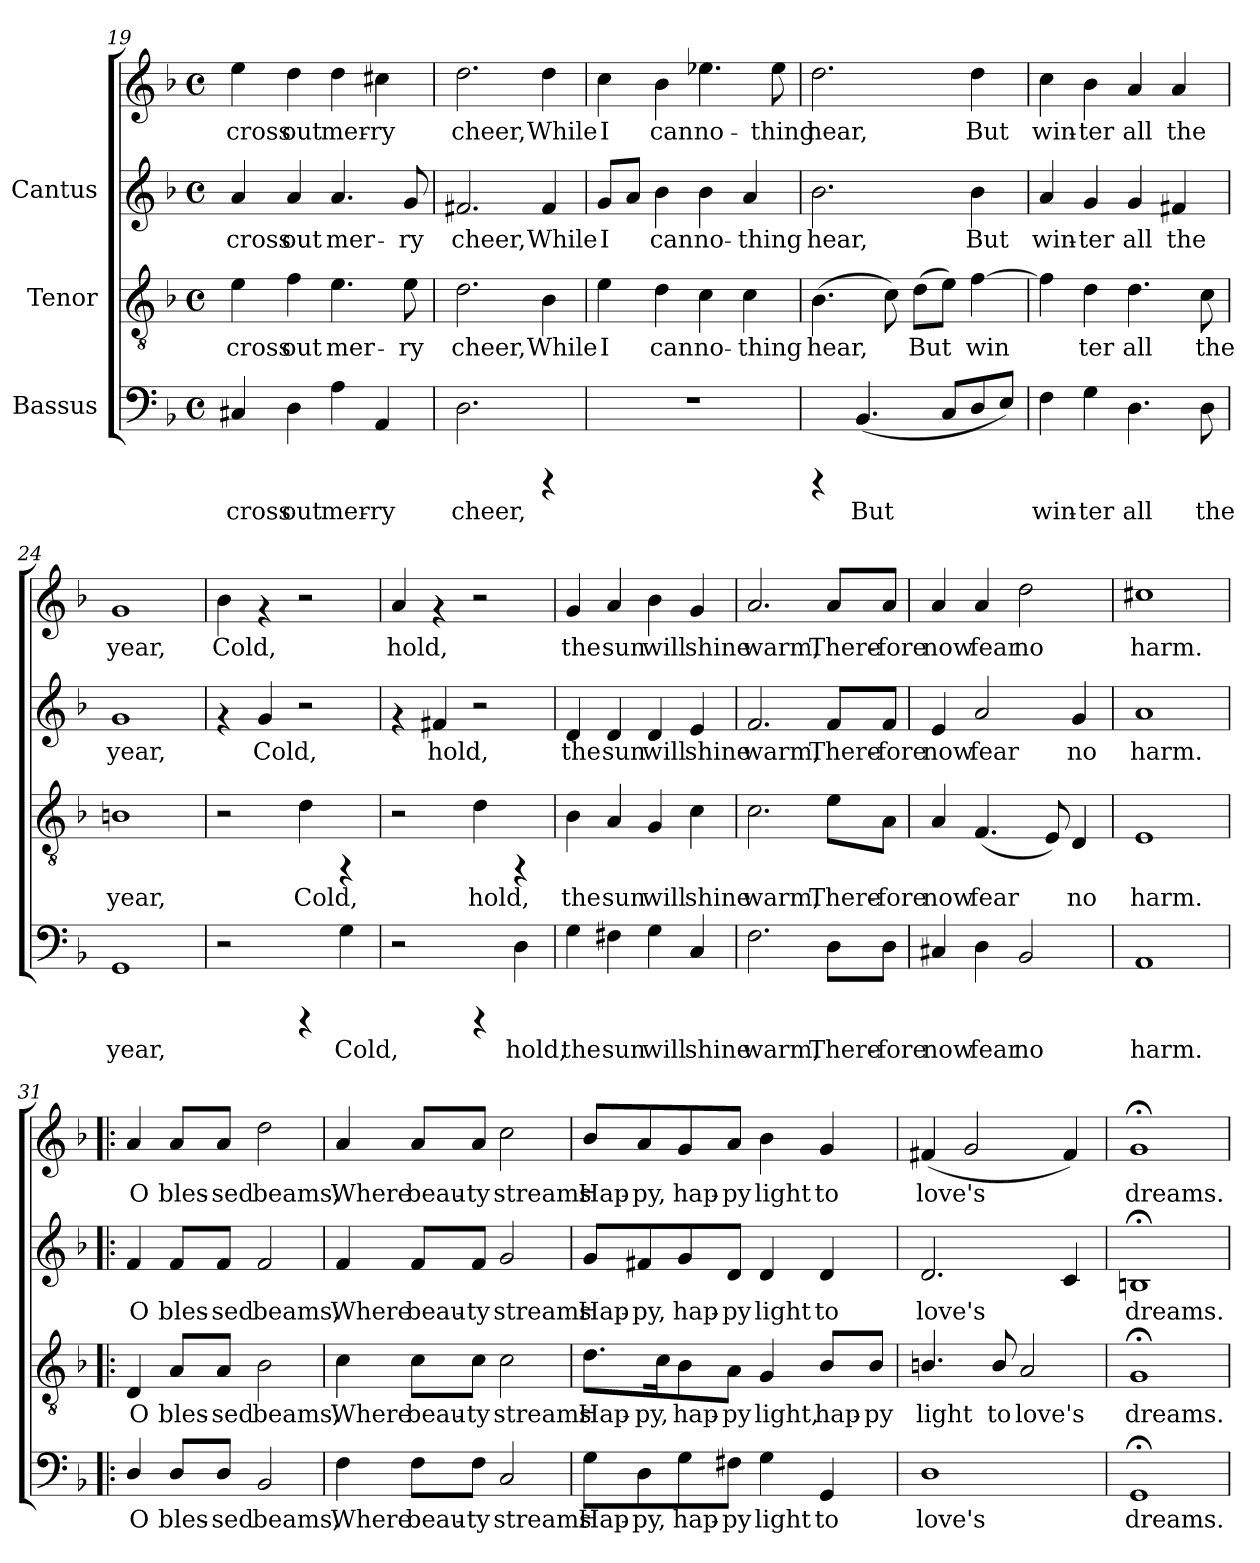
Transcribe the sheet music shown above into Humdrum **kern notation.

**kern	**text	**kern	**text	**kern	**text	**kern	**text
*part3	*part3	*part2	*part2	*part1	*part1	*part1	*part1
*staff4	*staff4	*staff3	*staff3	*staff2	*staff2	*staff1	*staff1
*I"Bassus	*	*I"Tenor	*	*I"Cantus	*	*	*
*clefF4	*	*clefGv2	*	*clefG2	*	*clefG2	*
*k[b-]	*	*k[b-]	*	*k[b-]	*	*k[b-]	*
*F:	*	*F:	*	*F:	*	*F:	*
*M4/4	*	*M4/4	*	*M4/4	*	*M4/4	*
*met(c)	*	*met(c)	*	*met(c)	*	*met(c)	*
=19	=19	=19	=19	=19	=19	=19	=19
!	!LO:LY:b:cj	!	!LO:LY:b:cj	!	!LO:LY:b:cj	!	!LO:LY:b:cj
4C#X/	cross	4e\	cross	4a/	cross	4ee\	cross
!	!LO:LY:b:cj	!	!LO:LY:b:cj	!	!LO:LY:b:cj	!	!LO:LY:b:cj
4D\	out	4f\	out	4a/	out	4dd\	out
!	!LO:LY:b:cj	!	!LO:LY:b:cj	!	!LO:LY:b:cj	!	!LO:LY:b:cj
4A\	mer-	4.e\	mer-	4.a/	mer-	4dd\	mer-
!	!LO:LY:b:cj	!	!	!	!	!	!LO:LY:b:cj
4AA/	-ry	.	.	.	.	4cc#X\	-ry
!	!	!	!LO:LY:b:cj	!	!LO:LY:b:cj	!	!
.	.	8e\	-ry	8g/	-ry	.	.
!!LO:LB:g=z
=20	=20	=20	=20	=20	=20	=20	=20
!	!LO:LY:b:cj	!	!LO:LY:b:cj	!	!LO:LY:b:cj	!	!LO:LY:b:cj
2.D\	cheer,	2.d\	cheer,	2.f#X/	cheer,	2.dd\	cheer,
!	!	!	!LO:LY:b:cj	!	!LO:LY:b:cj	!	!LO:LY:b:cj
4rCCC	.	4B-\	While	4f#/	While	4dd\	While
=21	=21	=21	=21	=21	=21	=21	=21
!	!	!	!LO:LY:b:cj	!	!LO:LY:b:cj	!	!LO:LY:b:cj
1r	.	4e\	I	8g/L	I	4cc\	I
!	!	!	!	!	!LO:LY:b:cj	!	!
.	.	.	.	8a/J	.	.	.
!	!	!	!LO:LY:b:cj	!	!LO:LY:b:cj	!	!LO:LY:b:cj
.	.	4d\	can	4b-\	can	4b-\	can
!	!	!	!LO:LY:b:cj	!	!LO:LY:b:cj	!	!LO:LY:b:cj
.	.	4c\	no-	4b-\	no-	4.ee-X\	no-
!	!	!	!LO:LY:b:cj	!	!LO:LY:b:cj	!	!
.	.	4c\	-thing	4a/	-thing	.	.
!	!	!	!	!	!	!	!LO:LY:b:cj
.	.	.	.	.	.	8ee-\	-thing
=22	=22	=22	=22	=22	=22	=22	=22
!	!	!	!LO:LY:b:cj	!	!LO:LY:b:cj	!	!LO:LY:b:cj
4rCCC	.	(>4.B-\	hear,	2.b-\	hear,	2.dd\	hear,
!	!LO:LY:b:cj	!	!	!	!	!	!
(<4.BB-/	But	.	.	.	.	.	.
!	!	!	!LO:LY:b:cj	!	!	!	!
.	.	8c\)	.	.	.	.	.
!	!	!	!LO:LY:b:cj	!	!	!	!
.	.	(>8d\L	But	.	.	.	.
!	!LO:LY:b:cj	!	!LO:LY:b:cj	!	!	!	!
8C/L	.	8e\J)	.	.	.	.	.
!	!LO:LY:b:cj	!	!LO:LY:b:cj	!	!LO:LY:b:cj	!	!LO:LY:b:cj
8D/	.	[>4f\	win-	4b-\	But	4dd\	But
!	!LO:LY:b:cj	!	!	!	!	!	!
8E/J)	.	.	.	.	.	.	.
=23	=23	=23	=23	=23	=23	=23	=23
!	!LO:LY:b:cj	!	!LO:LY:b:cj	!	!LO:LY:b:cj	!	!LO:LY:b:cj
4F\	win-	4f\]	-	4a/	win-	4cc\	win-
!	!LO:LY:b:cj	!	!LO:LY:b:cj	!	!LO:LY:b:cj	!	!LO:LY:b:cj
4G\	-ter	4d\	ter	4g/	-ter	4b-\	-ter
!	!LO:LY:b:cj	!	!LO:LY:b:cj	!	!LO:LY:b:cj	!	!LO:LY:b:cj
4.D\	all	4.d\	all	4g/	all	4a/	all
!	!	!	!	!	!LO:LY:b:cj	!	!LO:LY:b:cj
.	.	.	.	4f#X/	the	4a/	the
!	!LO:LY:b:cj	!	!LO:LY:b:cj	!	!	!	!
8D\	the	8c\	the	.	.	.	.
=24	=24	=24	=24	=24	=24	=24	=24
!	!LO:LY:b:cj	!	!LO:LY:b:cj	!	!LO:LY:b:cj	!	!LO:LY:b:cj
1GG	year,	1Bn	year,	1g	year,	1g	year,
!!LO:LB:g=z
=25	=25	=25	=25	=25	=25	=25	=25
!	!	!	!	!	!	!	!LO:LY:b:cj
2r	.	2r	.	4rf	.	4b-\	Cold,
!	!	!	!	!	!LO:LY:b:cj	!	!
.	.	.	.	4g/	Cold,	4rf	.
!	!	!	!LO:LY:b:cj	!	!	!	!
4rCCC	.	4d\	Cold,	2r	.	2r	.
!	!LO:LY:b:cj	!	!	!	!	!	!
4G\	Cold,	4rFF	.	.	.	.	.
=26	=26	=26	=26	=26	=26	=26	=26
!	!	!	!	!	!	!	!LO:LY:b:cj
2r	.	2r	.	4rf	.	4a/	hold,
!	!	!	!	!	!LO:LY:b:cj	!	!
.	.	.	.	4f#X/	hold,	4rf	.
!	!	!	!LO:LY:b:cj	!	!	!	!
4rCCC	.	4d\	hold,	2r	.	2r	.
!	!LO:LY:b:cj	!	!	!	!	!	!
4D\	hold,	4rFF	.	.	.	.	.
=27	=27	=27	=27	=27	=27	=27	=27
!	!LO:LY:b:cj	!	!LO:LY:b:cj	!	!LO:LY:b:cj	!	!LO:LY:b:cj
4G\	the	4B-\	the	4d/	the	4g/	the
!	!LO:LY:b:cj	!	!LO:LY:b:cj	!	!LO:LY:b:cj	!	!LO:LY:b:cj
4F#X\	sun	4A/	sun	4d/	sun	4a/	sun
!	!LO:LY:b:cj	!	!LO:LY:b:cj	!	!LO:LY:b:cj	!	!LO:LY:b:cj
4G\	will	4G/	will	4d/	will	4b-\	will
!	!LO:LY:b:cj	!	!LO:LY:b:cj	!	!LO:LY:b:cj	!	!LO:LY:b:cj
4C/	shine	4c\	shine	4e/	shine	4g/	shine
=28	=28	=28	=28	=28	=28	=28	=28
!	!LO:LY:b:cj	!	!LO:LY:b:cj	!	!LO:LY:b:cj	!	!LO:LY:b:cj
2.F\	warm,	2.c\	warm,	2.f/	warm,	2.a/	warm,
!	!LO:LY:b:cj	!	!LO:LY:b:cj	!	!LO:LY:b:cj	!	!LO:LY:b:cj
8D\L	There-	8e\L	There-	8f/L	There-	8a/L	There-
!	!LO:LY:b:cj	!	!LO:LY:b:cj	!	!LO:LY:b:cj	!	!LO:LY:b:cj
8D\J	-fore	8A\J	-fore	8f/J	-fore	8a/J	-fore
=29	=29	=29	=29	=29	=29	=29	=29
!	!LO:LY:b:cj	!	!LO:LY:b:cj	!	!LO:LY:b:cj	!	!LO:LY:b:cj
4C#X/	now	4A/	now	4e/	now	4a/	now
!	!LO:LY:b:cj	!	!LO:LY:b:cj	!	!LO:LY:b:cj	!	!LO:LY:b:cj
4D\	fear	(<4.F/	fear	2a/	fear	4a/	fear
!	!LO:LY:b:cj	!	!	!	!	!	!LO:LY:b:cj
2BB-/	no	.	.	.	.	2dd\	no
!	!	!	!LO:LY:b:cj	!	!	!	!
.	.	8E/)	.	.	.	.	.
!	!	!	!LO:LY:b:cj	!	!LO:LY:b:cj	!	!
.	.	4D/	no	4g/	no	.	.
!!LO:LB:g=z
=30	=30	=30	=30	=30	=30	=30	=30
!	!LO:LY:b:cj	!	!LO:LY:b:cj	!	!LO:LY:b:cj	!	!LO:LY:b:cj
1AA	harm.	1E	harm.	1a	harm.	1cc#X	harm.
=31!|:	=31!|:	=31!|:	=31!|:	=31!|:	=31!|:	=31!|:	=31!|:
!	!LO:LY:b:cj	!	!LO:LY:b:cj	!	!LO:LY:b:cj	!	!LO:LY:b:cj
4D/	O	4D/	O	4f/	O	4a/	O
!	!LO:LY:b:cj	!	!LO:LY:b:cj	!	!LO:LY:b:cj	!	!LO:LY:b:cj
8D/L	bles-	8A/L	bles-	8f/L	bles-	8a/L	bles-
!	!LO:LY:b:cj	!	!LO:LY:b:cj	!	!LO:LY:b:cj	!	!LO:LY:b:cj
8D/J	-sed	8A/J	-sed	8f/J	-sed	8a/J	-sed
!	!LO:LY:b:cj	!	!LO:LY:b:cj	!	!LO:LY:b:cj	!	!LO:LY:b:cj
2BB-/	beams,	2B-\	beams,	2f/	beams,	2dd\	beams,
=32	=32	=32	=32	=32	=32	=32	=32
!	!LO:LY:b:cj	!	!LO:LY:b:cj	!	!LO:LY:b:cj	!	!LO:LY:b:cj
4F\	Where	4c\	Where	4f/	Where	4a/	Where
!	!LO:LY:b:cj	!	!LO:LY:b:cj	!	!LO:LY:b:cj	!	!LO:LY:b:cj
8F\L	beau-	8c\L	beau-	8f/L	beau-	8a/L	beau-
!	!LO:LY:b:cj	!	!LO:LY:b:cj	!	!LO:LY:b:cj	!	!LO:LY:b:cj
8F\J	-ty	8c\J	-ty	8f/J	-ty	8a/J	-ty
!	!LO:LY:b:cj	!	!LO:LY:b:cj	!	!LO:LY:b:cj	!	!LO:LY:b:cj
2C/	streams	2c\	streams	2g/	streams	2cc\	streams
=33	=33	=33	=33	=33	=33	=33	=33
!	!LO:LY:b:cj	!	!LO:LY:b:cj	!	!LO:LY:b:cj	!	!LO:LY:b:cj
8G\L	Hap-	8.d\L	Hap-	8g/L	Hap-	8b-/L	Hap-
!	!LO:LY:b:cj	!	!	!	!LO:LY:b:cj	!	!LO:LY:b:cj
8D\	-py,	.	.	8f#X/	-py,	8a/	-py,
!	!	!	!LO:LY:b:cj	!	!	!	!
.	.	16c\	-py,	.	.	.	.
!	!LO:LY:b:cj	!	!LO:LY:b:cj	!	!LO:LY:b:cj	!	!LO:LY:b:cj
8G\	hap-	8B-\	hap-	8g/	hap-	8g/	hap-
!	!LO:LY:b:cj	!	!LO:LY:b:cj	!	!LO:LY:b:cj	!	!LO:LY:b:cj
8F#X\J	-py	8A\J	-py	8d/J	-py	8a/J	-py
!	!LO:LY:b:cj	!	!LO:LY:b:cj	!	!LO:LY:b:cj	!	!LO:LY:b:cj
4G\	light	4G/	light,	4d/	light	4b-\	light
!	!LO:LY:b:cj	!	!LO:LY:b:cj	!	!LO:LY:b:cj	!	!LO:LY:b:cj
4GG/	to	8B-/L	hap-	4d/	to	4g/	to
!	!	!	!LO:LY:b:cj	!	!	!	!
.	.	8B-/J	-py	.	.	.	.
!!LO:PB:g=z
=34	=34	=34	=34	=34	=34	=34	=34
!	!LO:LY:b:cj	!	!LO:LY:b:cj	!	!LO:LY:b:cj	!	!LO:LY:b:cj
1D	love's	4.Bn/	light	2.d/	love's	(<4f#X/	love's
!	!	!	!	!	!	!	!LO:LY:b:cj
.	.	.	.	.	.	2g/	.
!	!	!	!LO:LY:b:cj	!	!	!	!
.	.	8B/	to	.	.	.	.
!	!	!	!LO:LY:b:cj	!	!	!	!
.	.	2A/	love's	.	.	.	.
!	!	!	!	!	!LO:LY:b:cj	!	!LO:LY:b:cj
.	.	.	.	4c/	.	4f#/)	.
=35	=35	=35	=35	=35	=35	=35	=35
!	!LO:LY:b:cj	!	!LO:LY:b:cj	!	!LO:LY:b:cj	!	!LO:LY:b:cj
1GG;<	dreams.	1G;<	dreams.	1Bn;<	dreams.	1g;<	dreams.
=	=	=	=	=	=	=	=
*-	*-	*-	*-	*-	*-	*-	*-
